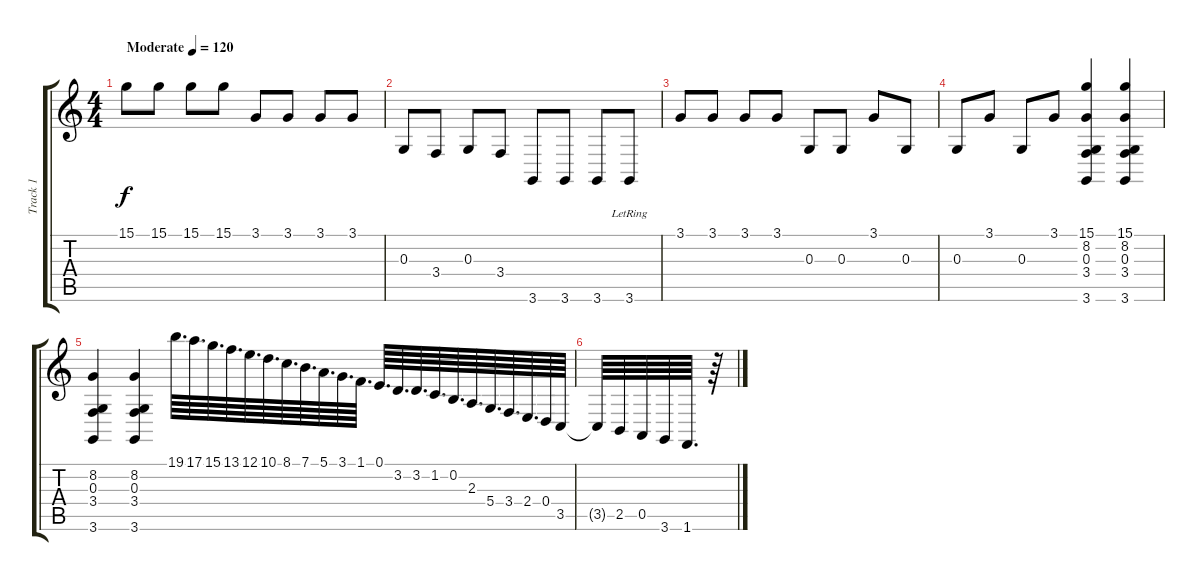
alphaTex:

\track ("Track 1" "Track 1") {instrument honkytonkpiano}
\staff {score tabs}
\tuning (E4 B3 G3 D3 A2 E2) {hide}
\ts (4 4)
\tempo (120 "Moderate")
\clef g2
\ks c
15.1.8{dy f instrument honkytonkpiano} 15.1.8 15.1.8 15.1.8 3.1.8 3.1.8 3.1.8 3.1.8 |
0.3.8 3.4.8 0.3.8 3.4.8 3.6.8 3.6.8 3.6.8 3.6{lr}.8 |
3.1.8 3.1.8 3.1.8 3.1.8 0.3.8 0.3.8 3.1.8 0.3.8 |
0.3.8 3.1.8 0.3.8 3.1.8 (15.1 8.2 0.3 3.4 3.6).4 (15.1 8.2 0.3 3.4 3.6).4 |
(8.2 0.3 3.4 3.6).4 (8.2 0.3 3.4 3.6).4 19.1.64{d} 17.1.64{d} 15.1.64{d} 13.1.64{d} 12.1.64{d} 10.1.64{d} 8.1.64{d} 7.1.64{d} 5.1.64{d} 3.1.64{d} 1.1.64{d} 0.1.64{d} 3.2.64{d} 3.2.64{d} 1.2.64{d} 0.2.64{d} 2.3.64{d} 5.4.64{d} 3.4.64{d} 2.4.64{d} 0.4.64 3.5.64 |
3.5{t}.64 2.5.64 0.5.64 3.6.64 1.6.64{d} r.64
